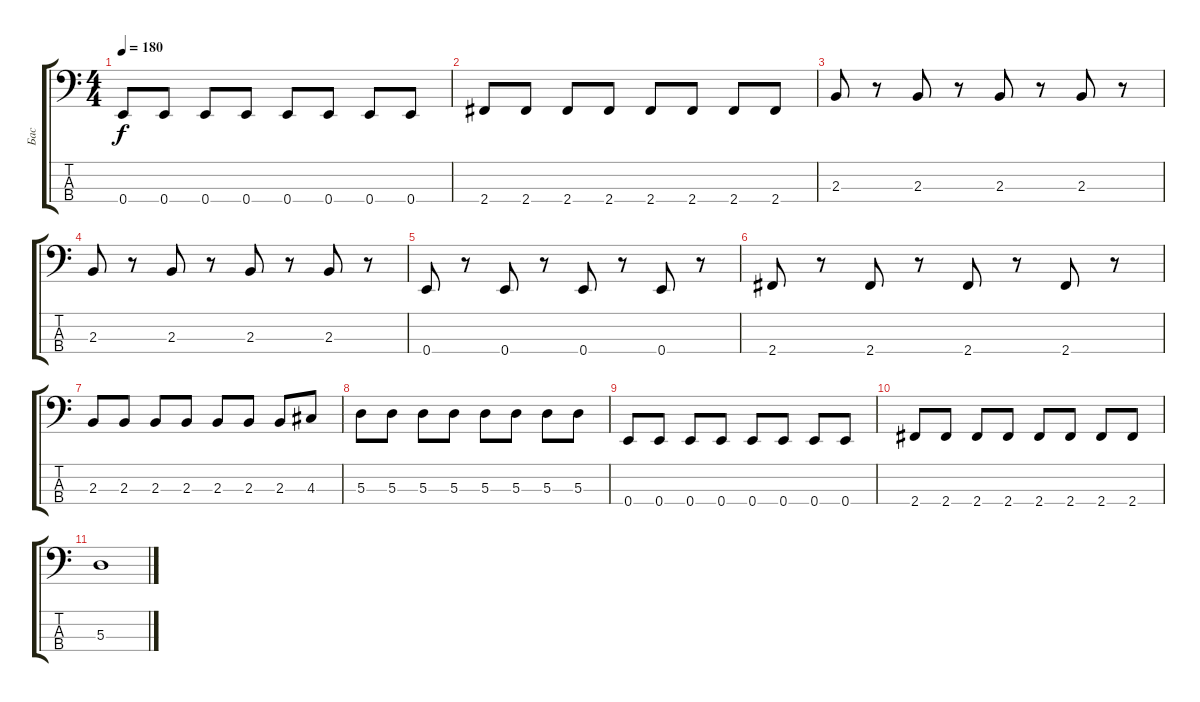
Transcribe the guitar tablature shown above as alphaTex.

\track ("Бас" "Бас") {instrument electricbasspick}
\staff {score tabs}
\tuning (G2 D2 A1 E1) {hide}
\ts (4 4)
\tempo 180
\clef f4
\ks c
0.4.8{dy f} 0.4.8 0.4.8 0.4.8 0.4.8 0.4.8 0.4.8 0.4.8 |
2.4.8 2.4.8 2.4.8 2.4.8 2.4.8 2.4.8 2.4.8 2.4.8 |
2.3.8 r.8 2.3.8 r.8 2.3.8 r.8 2.3.8 r.8 |
2.3.8 r.8 2.3.8 r.8 2.3.8 r.8 2.3.8 r.8 |
0.4.8 r.8 0.4.8 r.8 0.4.8 r.8 0.4.8 r.8 |
2.4.8 r.8 2.4.8 r.8 2.4.8 r.8 2.4.8 r.8 |
2.3.8 2.3.8 2.3.8 2.3.8 2.3.8 2.3.8 2.3.8 4.3.8 |
5.3.8 5.3.8 5.3.8 5.3.8 5.3.8 5.3.8 5.3.8 5.3.8 |
0.4.8 0.4.8 0.4.8 0.4.8 0.4.8 0.4.8 0.4.8 0.4.8 |
2.4.8 2.4.8 2.4.8 2.4.8 2.4.8 2.4.8 2.4.8 2.4.8 |
5.3.1
